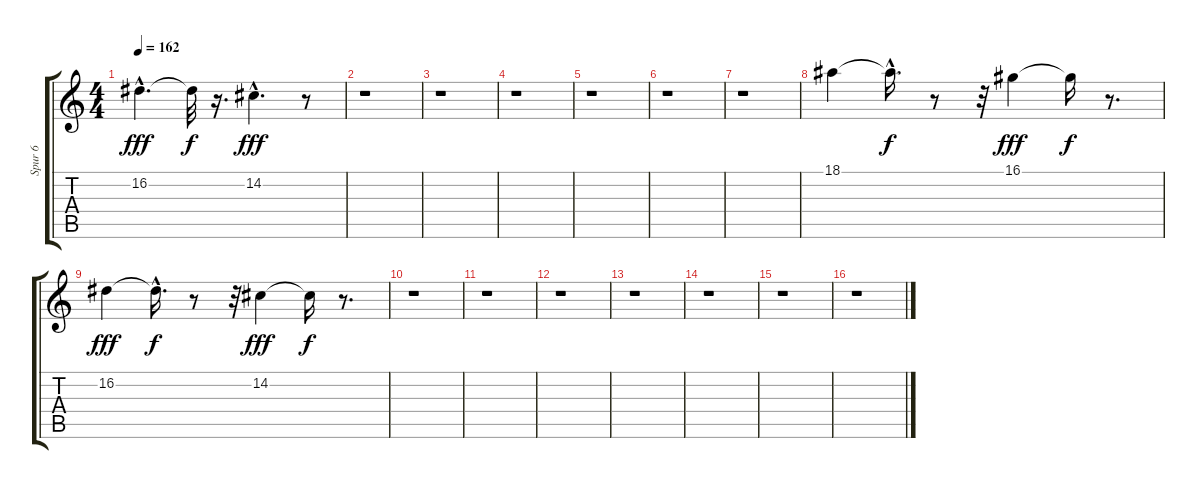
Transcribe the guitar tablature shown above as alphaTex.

\track ("Spur 6" "Spur 6") {instrument pad2warm}
\staff {score tabs}
\tuning (E4 B3 G3 D3 A2 E2) {hide}
\ts (4 4)
\tempo 162
\clef g2
\ks c
16.2{hac}.4{d dy fff} 16.2{t}.32{dy f} r.16{d} 14.2{hac}.4{d dy fff} r.8 |
r.1 |
r.1 |
r.1 |
r.1 |
r.1 |
r.1 |
18.1.4 18.1{hac t}.16{d dy f} r.8 r.32 16.1.4{dy fff} 16.1{t}.16{dy f} r.8{d} |
16.2.4{dy fff} 16.2{hac t}.16{d dy f} r.8 r.32 14.2.4{dy fff} 14.2{t}.16{dy f} r.8{d} |
r.1 |
r.1 |
r.1 |
r.1 |
r.1 |
r.1 |
r.1
